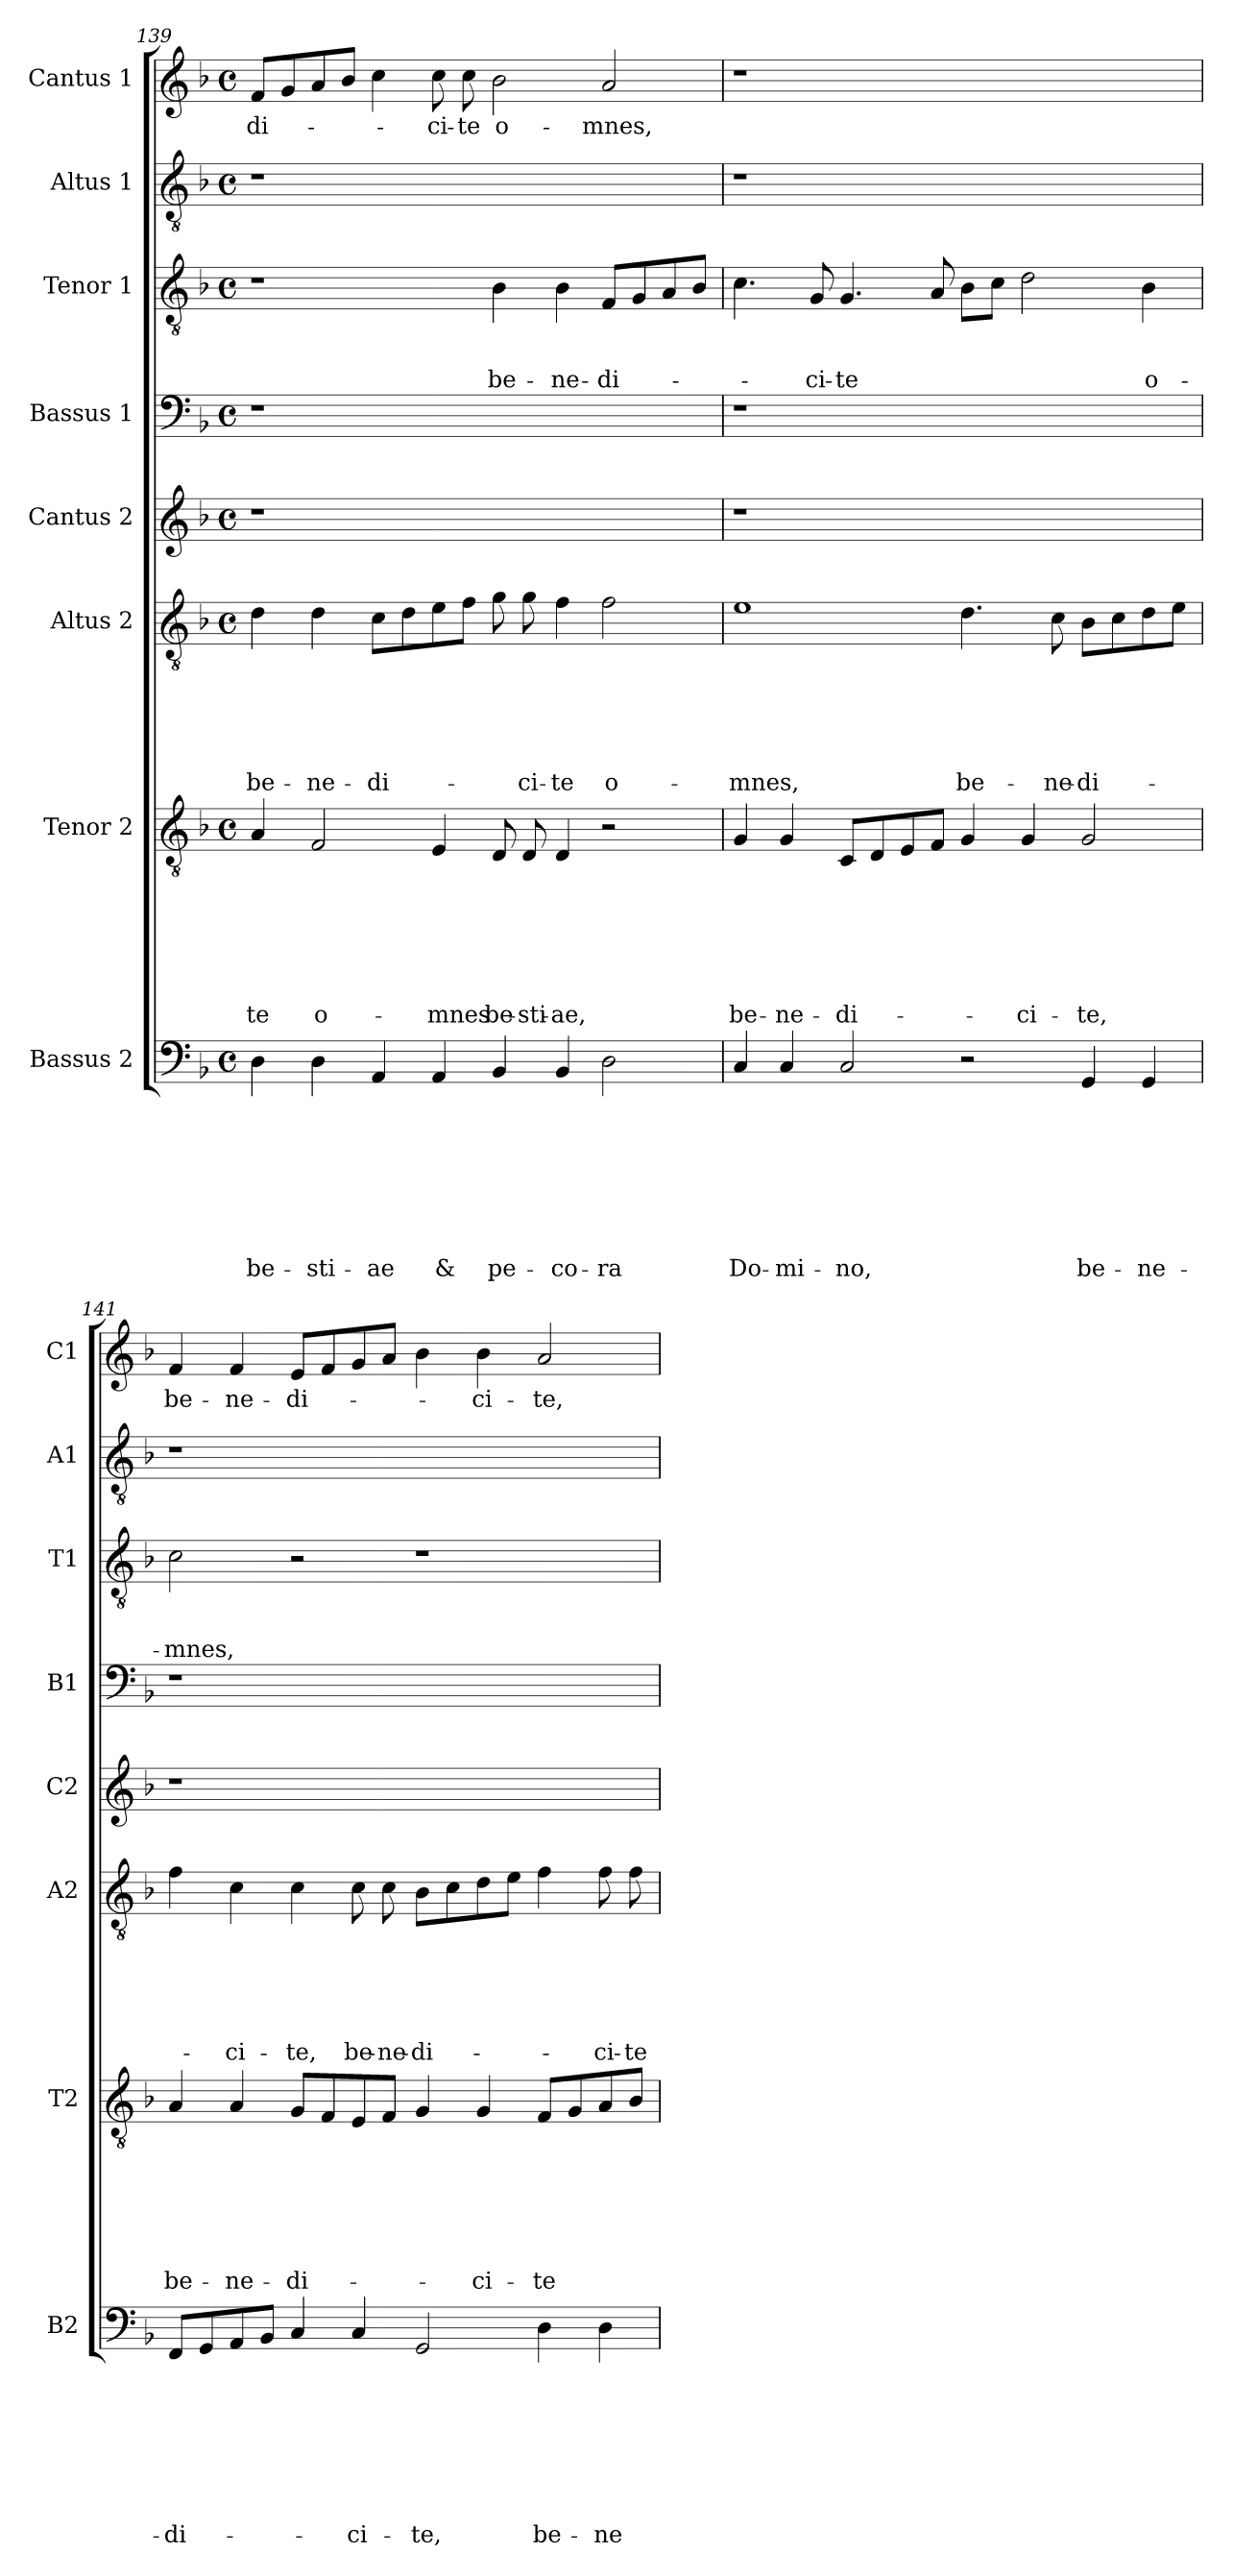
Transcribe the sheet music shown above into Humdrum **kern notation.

**kern	**text	**text	**text	**text	**text	**text	**text	**text	**kern	**text	**text	**text	**text	**text	**text	**text	**kern	**text	**text	**text	**text	**text	**text	**kern	**kern	**kern	**text	**text	**text	**kern	**kern	**text
*part8	*part8	*part8	*part8	*part8	*part8	*part8	*part8	*part8	*part7	*part7	*part7	*part7	*part7	*part7	*part7	*part7	*part6	*part6	*part6	*part6	*part6	*part6	*part6	*part5	*part4	*part3	*part3	*part3	*part3	*part2	*part1	*part1
*staff8	*staff8	*staff8	*staff8	*staff8	*staff8	*staff8	*staff8	*staff8	*staff7	*staff7	*staff7	*staff7	*staff7	*staff7	*staff7	*staff7	*staff6	*staff6	*staff6	*staff6	*staff6	*staff6	*staff6	*staff5	*staff4	*staff3	*staff3	*staff3	*staff3	*staff2	*staff1	*staff1
*I"Bassus 2	*	*	*	*	*	*	*	*	*I"Tenor 2	*	*	*	*	*	*	*	*I"Altus 2	*	*	*	*	*	*	*I"Cantus 2	*I"Bassus 1	*I"Tenor 1	*	*	*	*I"Altus 1	*I"Cantus 1	*
*I'B2	*	*	*	*	*	*	*	*	*I'T2	*	*	*	*	*	*	*	*I'A2	*	*	*	*	*	*	*I'C2	*I'B1	*I'T1	*	*	*	*I'A1	*I'C1	*
*clefF4	*	*	*	*	*	*	*	*	*clefGv2	*	*	*	*	*	*	*	*clefGv2	*	*	*	*	*	*	*clefG2	*clefF4	*clefGv2	*	*	*	*clefGv2	*clefG2	*
*k[b-]	*	*	*	*	*	*	*	*	*k[b-]	*	*	*	*	*	*	*	*k[b-]	*	*	*	*	*	*	*k[b-]	*k[b-]	*k[b-]	*	*	*	*k[b-]	*k[b-]	*
*d:	*	*	*	*	*	*	*	*	*d:	*	*	*	*	*	*	*	*d:	*	*	*	*	*	*	*d:	*d:	*d:	*	*	*	*d:	*d:	*
*M4/4	*	*	*	*	*	*	*	*	*M4/4	*	*	*	*	*	*	*	*M4/4	*	*	*	*	*	*	*M4/4	*M4/4	*M4/4	*	*	*	*M4/4	*M4/4	*
*met(c)	*	*	*	*	*	*	*	*	*met(c)	*	*	*	*	*	*	*	*met(c)	*	*	*	*	*	*	*met(c)	*met(c)	*met(c)	*	*	*	*met(c)	*met(c)	*
=139	=139	=139	=139	=139	=139	=139	=139	=139	=139	=139	=139	=139	=139	=139	=139	=139	=139	=139	=139	=139	=139	=139	=139	=139	=139	=139	=139	=139	=139	=139	=139	=139
4D\	.	.	.	.	.	.	.	be-	4A/	.	.	.	.	.	.	-te	4d\	.	.	.	.	.	be-	1r	1r	1r	.	.	.	1r	8f/L	-di-
.	.	.	.	.	.	.	.	.	.	.	.	.	.	.	.	.	.	.	.	.	.	.	.	.	.	.	.	.	.	.	8g/	.
4D\	.	.	.	.	.	.	.	-sti-	2F/	.	.	.	.	.	.	o-	4d\	.	.	.	.	.	-ne-	.	.	.	.	.	.	.	8a/	.
.	.	.	.	.	.	.	.	.	.	.	.	.	.	.	.	.	.	.	.	.	.	.	.	.	.	.	.	.	.	.	8b-/J	.
4AA/	.	.	.	.	.	.	.	-ae	.	.	.	.	.	.	.	.	8c\L	.	.	.	.	.	-di-	.	.	.	.	.	.	.	4cc\	.
.	.	.	.	.	.	.	.	.	.	.	.	.	.	.	.	.	8d\	.	.	.	.	.	.	.	.	.	.	.	.	.	.	.
4AA/	.	.	.	.	.	.	.	&	4E/	.	.	.	.	.	.	-mnes	8e\	.	.	.	.	.	.	.	.	.	.	.	.	.	8cc\	-ci-
.	.	.	.	.	.	.	.	.	.	.	.	.	.	.	.	.	8f\J	.	.	.	.	.	.	.	.	.	.	.	.	.	8cc\	-te
4BB-/	.	.	.	.	.	.	.	pe-	8D/	.	.	.	.	.	.	be-	8g\	.	.	.	.	.	.	1ryy	1ryy	4B-\	.	.	be-	1ryy	2b-\	o-
.	.	.	.	.	.	.	.	.	8D/	.	.	.	.	.	.	-sti-	8g\	.	.	.	.	.	-ci-	.	.	.	.	.	.	.	.	.
4BB-/	.	.	.	.	.	.	.	-co-	4D/	.	.	.	.	.	.	-ae,	4f\	.	.	.	.	.	-te	.	.	4B-\	.	.	-ne-	.	.	.
2D\	.	.	.	.	.	.	.	-ra	2r	.	.	.	.	.	.	.	2f\	.	.	.	.	.	o-	.	.	8F/L	.	.	-di-	.	2a/	-mnes,
.	.	.	.	.	.	.	.	.	.	.	.	.	.	.	.	.	.	.	.	.	.	.	.	.	.	8G/	.	.	.	.	.	.
.	.	.	.	.	.	.	.	.	.	.	.	.	.	.	.	.	.	.	.	.	.	.	.	.	.	8A/	.	.	.	.	.	.
.	.	.	.	.	.	.	.	.	.	.	.	.	.	.	.	.	.	.	.	.	.	.	.	.	.	8B-/J	.	.	.	.	.	.
=140	=140	=140	=140	=140	=140	=140	=140	=140	=140	=140	=140	=140	=140	=140	=140	=140	=140	=140	=140	=140	=140	=140	=140	=140	=140	=140	=140	=140	=140	=140	=140	=140
4C/	.	.	.	.	.	.	.	Do-	4G/	.	.	.	.	.	.	be-	1e	.	.	.	.	.	-mnes,	1r	1r	4.c\	.	.	.	1r	1r	.
4C/	.	.	.	.	.	.	.	-mi-	4G/	.	.	.	.	.	.	-ne-	.	.	.	.	.	.	.	.	.	.	.	.	.	.	.	.
.	.	.	.	.	.	.	.	.	.	.	.	.	.	.	.	.	.	.	.	.	.	.	.	.	.	8G/	.	.	-ci-	.	.	.
2C/	.	.	.	.	.	.	.	-no,	8C/L	.	.	.	.	.	.	-di-	.	.	.	.	.	.	.	.	.	4.G/	.	.	-te	.	.	.
.	.	.	.	.	.	.	.	.	8D/	.	.	.	.	.	.	.	.	.	.	.	.	.	.	.	.	.	.	.	.	.	.	.
.	.	.	.	.	.	.	.	.	8E/	.	.	.	.	.	.	.	.	.	.	.	.	.	.	.	.	.	.	.	.	.	.	.
.	.	.	.	.	.	.	.	.	8F/J	.	.	.	.	.	.	.	.	.	.	.	.	.	.	.	.	8A/	.	.	.	.	.	.
2r	.	.	.	.	.	.	.	.	4G/	.	.	.	.	.	.	.	4.d\	.	.	.	.	.	be-	1ryy	1ryy	8B-\L	.	.	.	1ryy	1ryy	.
.	.	.	.	.	.	.	.	.	.	.	.	.	.	.	.	.	.	.	.	.	.	.	.	.	.	8c\J	.	.	.	.	.	.
.	.	.	.	.	.	.	.	.	4G/	.	.	.	.	.	.	-ci-	.	.	.	.	.	.	.	.	.	2d\	.	.	.	.	.	.
.	.	.	.	.	.	.	.	.	.	.	.	.	.	.	.	.	8c\	.	.	.	.	.	-ne-	.	.	.	.	.	.	.	.	.
4GG/	.	.	.	.	.	.	.	be-	2G/	.	.	.	.	.	.	-te,	8B-\L	.	.	.	.	.	-di-	.	.	.	.	.	.	.	.	.
.	.	.	.	.	.	.	.	.	.	.	.	.	.	.	.	.	8c\	.	.	.	.	.	.	.	.	.	.	.	.	.	.	.
4GG/	.	.	.	.	.	.	.	-ne-	.	.	.	.	.	.	.	.	8d\	.	.	.	.	.	.	.	.	4B-\	.	.	o-	.	.	.
.	.	.	.	.	.	.	.	.	.	.	.	.	.	.	.	.	8e\J	.	.	.	.	.	.	.	.	.	.	.	.	.	.	.
!!LO:LB:g=z
=141	=141	=141	=141	=141	=141	=141	=141	=141	=141	=141	=141	=141	=141	=141	=141	=141	=141	=141	=141	=141	=141	=141	=141	=141	=141	=141	=141	=141	=141	=141	=141	=141
8FF/L	.	.	.	.	.	.	.	-di-	4A/	.	.	.	.	.	.	be-	4f\	.	.	.	.	.	.	1r	1r	2c\	.	.	-mnes,	1r	4f/	be-
8GG/	.	.	.	.	.	.	.	.	.	.	.	.	.	.	.	.	.	.	.	.	.	.	.	.	.	.	.	.	.	.	.	.
8AA/	.	.	.	.	.	.	.	.	4A/	.	.	.	.	.	.	-ne-	4c\	.	.	.	.	.	-ci-	.	.	.	.	.	.	.	4f/	-ne-
8BB-/J	.	.	.	.	.	.	.	.	.	.	.	.	.	.	.	.	.	.	.	.	.	.	.	.	.	.	.	.	.	.	.	.
4C/	.	.	.	.	.	.	.	.	8G/L	.	.	.	.	.	.	-di-	4c\	.	.	.	.	.	-te,	.	.	2r	.	.	.	.	8e/L	-di-
.	.	.	.	.	.	.	.	.	8F/	.	.	.	.	.	.	.	.	.	.	.	.	.	.	.	.	.	.	.	.	.	8f/	.
4C/	.	.	.	.	.	.	.	-ci-	8E/	.	.	.	.	.	.	.	8c\	.	.	.	.	.	be-	.	.	.	.	.	.	.	8g/	.
.	.	.	.	.	.	.	.	.	8F/J	.	.	.	.	.	.	.	8c\	.	.	.	.	.	-ne-	.	.	.	.	.	.	.	8a/J	.
2GG/	.	.	.	.	.	.	.	-te,	4G/	.	.	.	.	.	.	.	8B-\L	.	.	.	.	.	-di-	1ryy	1ryy	1r	.	.	.	1ryy	4b-\	.
.	.	.	.	.	.	.	.	.	.	.	.	.	.	.	.	.	8c\	.	.	.	.	.	.	.	.	.	.	.	.	.	.	.
.	.	.	.	.	.	.	.	.	4G/	.	.	.	.	.	.	-ci-	8d\	.	.	.	.	.	.	.	.	.	.	.	.	.	4b-\	-ci-
.	.	.	.	.	.	.	.	.	.	.	.	.	.	.	.	.	8e\J	.	.	.	.	.	.	.	.	.	.	.	.	.	.	.
4D\	.	.	.	.	.	.	.	be-	8F/L	.	.	.	.	.	.	-te	4f\	.	.	.	.	.	.	.	.	.	.	.	.	.	2a/	-te,
.	.	.	.	.	.	.	.	.	8G/	.	.	.	.	.	.	.	.	.	.	.	.	.	.	.	.	.	.	.	.	.	.	.
4D\	.	.	.	.	.	.	.	-ne-	8A/	.	.	.	.	.	.	.	8f\	.	.	.	.	.	-ci-	.	.	.	.	.	.	.	.	.
.	.	.	.	.	.	.	.	.	8B-/J	.	.	.	.	.	.	.	8f\	.	.	.	.	.	-te	.	.	.	.	.	.	.	.	.
=	=	=	=	=	=	=	=	=	=	=	=	=	=	=	=	=	=	=	=	=	=	=	=	=	=	=	=	=	=	=	=	=
*-	*-	*-	*-	*-	*-	*-	*-	*-	*-	*-	*-	*-	*-	*-	*-	*-	*-	*-	*-	*-	*-	*-	*-	*-	*-	*-	*-	*-	*-	*-	*-	*-
